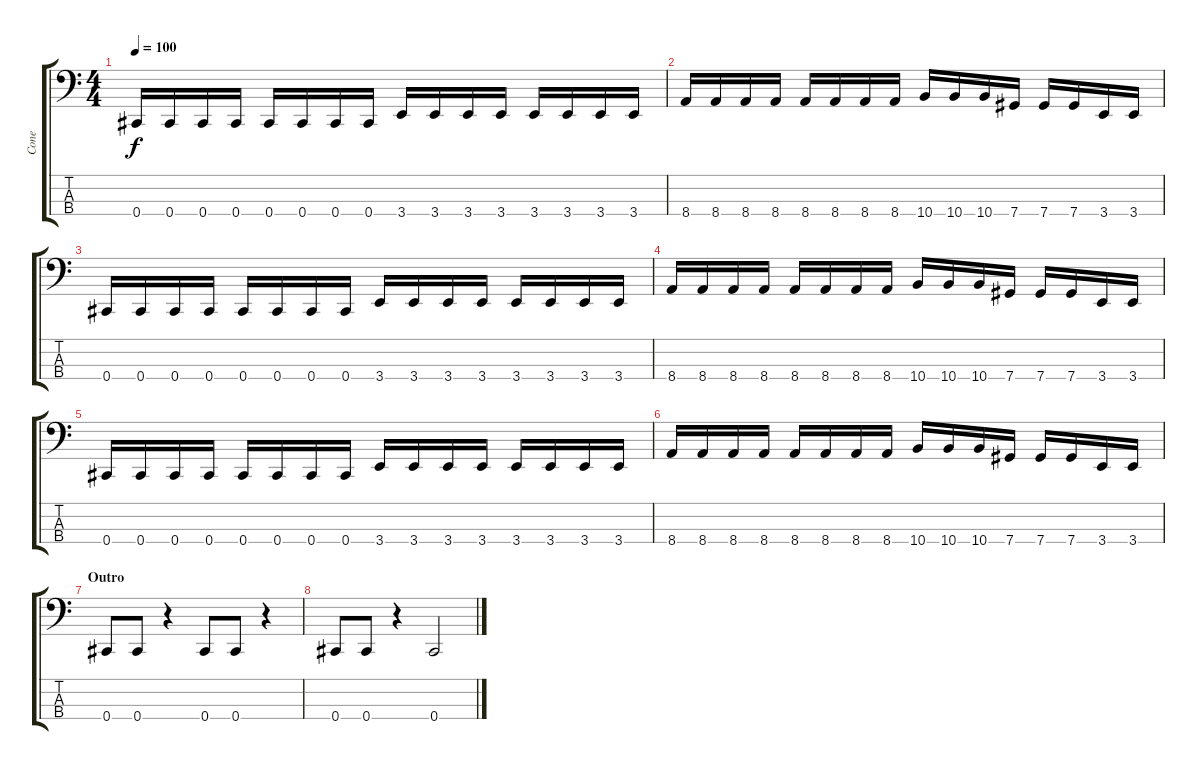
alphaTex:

\track ("Cone" "Cone") {instrument electricbasspick}
\staff {score tabs}
\tuning (Gb2 Db2 Ab1 Db1) {hide}
\ts (4 4)
\tempo 100
\clef f4
\ks c
0.4.16{dy f} 0.4.16 0.4.16 0.4.16 0.4.16 0.4.16 0.4.16 0.4.16 3.4.16 3.4.16 3.4.16 3.4.16 3.4.16 3.4.16 3.4.16 3.4.16 |
8.4.16 8.4.16 8.4.16 8.4.16 8.4.16 8.4.16 8.4.16 8.4.16 10.4.16 10.4.16 10.4.16 7.4.16 7.4.16 7.4.16 3.4.16 3.4.16 |
0.4.16 0.4.16 0.4.16 0.4.16 0.4.16 0.4.16 0.4.16 0.4.16 3.4.16 3.4.16 3.4.16 3.4.16 3.4.16 3.4.16 3.4.16 3.4.16 |
8.4.16 8.4.16 8.4.16 8.4.16 8.4.16 8.4.16 8.4.16 8.4.16 10.4.16 10.4.16 10.4.16 7.4.16 7.4.16 7.4.16 3.4.16 3.4.16 |
0.4.16 0.4.16 0.4.16 0.4.16 0.4.16 0.4.16 0.4.16 0.4.16 3.4.16 3.4.16 3.4.16 3.4.16 3.4.16 3.4.16 3.4.16 3.4.16 |
8.4.16 8.4.16 8.4.16 8.4.16 8.4.16 8.4.16 8.4.16 8.4.16 10.4.16 10.4.16 10.4.16 7.4.16 7.4.16 7.4.16 3.4.16 3.4.16 |
\section ("" "Outro")
0.4.8 0.4.8 r.4 0.4.8 0.4.8 r.4 |
0.4.8 0.4.8 r.4 0.4.2
